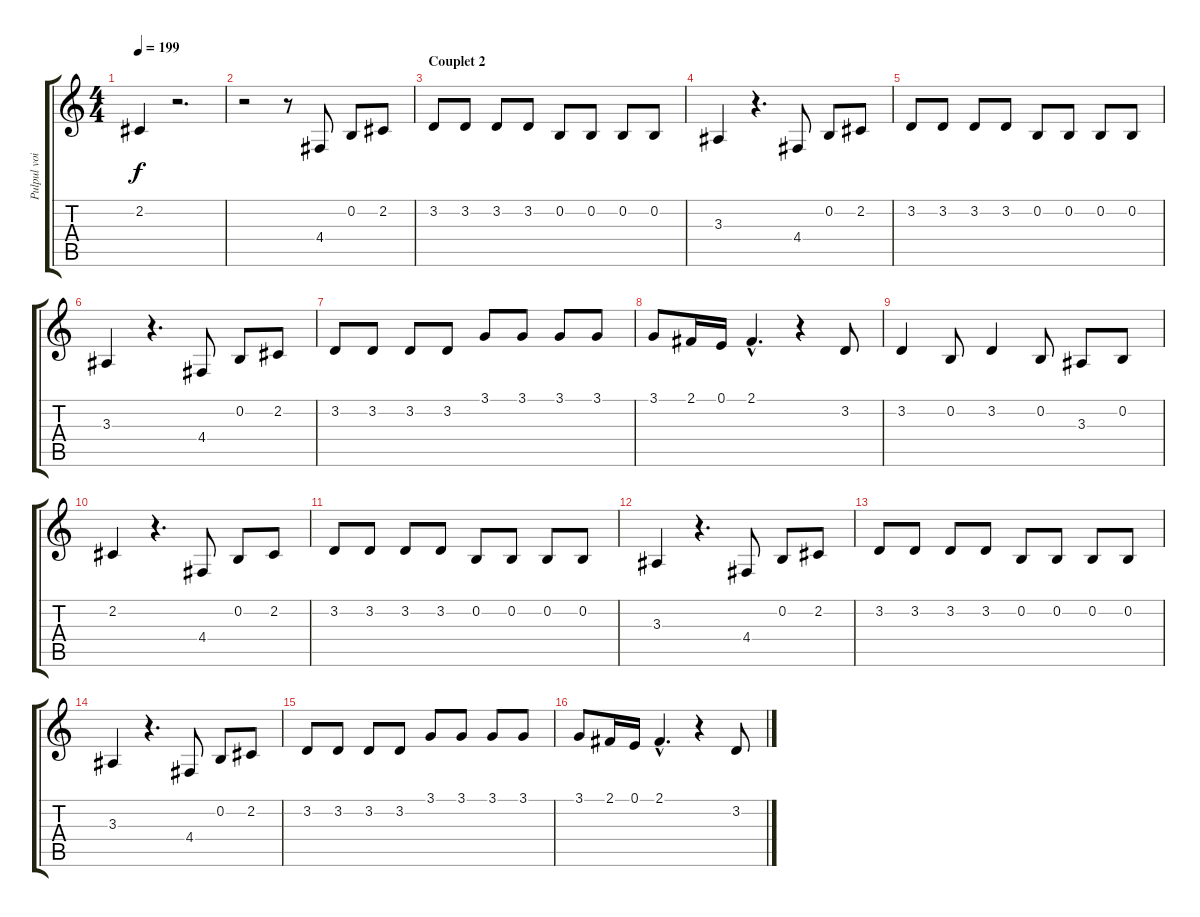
\track ("Pulpul voix" "Pulpul voi") {instrument clarinet}
\staff {score tabs}
\tuning (E4 B3 G3 D3 A2 E2) {hide}
\ts (4 4)
\tempo 199
\clef g2
\ks c
2.2{t}.4{dy f} r.2{d} |
r.2 r.8 4.4.8 0.2.8 2.2.8 |
\section ("" "Couplet 2")
3.2.8 3.2.8 3.2.8 3.2.8 0.2.8 0.2.8 0.2.8 0.2.8 |
3.3.4 r.4{d} 4.4.8 0.2.8 2.2.8 |
3.2.8 3.2.8 3.2.8 3.2.8 0.2.8 0.2.8 0.2.8 0.2.8 |
3.3.4 r.4{d} 4.4.8 0.2.8 2.2.8 |
3.2.8 3.2.8 3.2.8 3.2.8 3.1.8 3.1.8 3.1.8 3.1.8 |
3.1.8 2.1.16 0.1.16 2.1{hac}.4{d} r.4 3.2.8 |
3.2.4 0.2.8 3.2.4 0.2.8 3.3.8 0.2.8 |
2.2.4 r.4{d} 4.4.8 0.2.8 2.2.8 |
3.2.8 3.2.8 3.2.8 3.2.8 0.2.8 0.2.8 0.2.8 0.2.8 |
3.3.4 r.4{d} 4.4.8 0.2.8 2.2.8 |
3.2.8 3.2.8 3.2.8 3.2.8 0.2.8 0.2.8 0.2.8 0.2.8 |
3.3.4 r.4{d} 4.4.8 0.2.8 2.2.8 |
3.2.8 3.2.8 3.2.8 3.2.8 3.1.8 3.1.8 3.1.8 3.1.8 |
3.1.8 2.1.16 0.1.16 2.1{hac}.4{d} r.4 3.2.8
